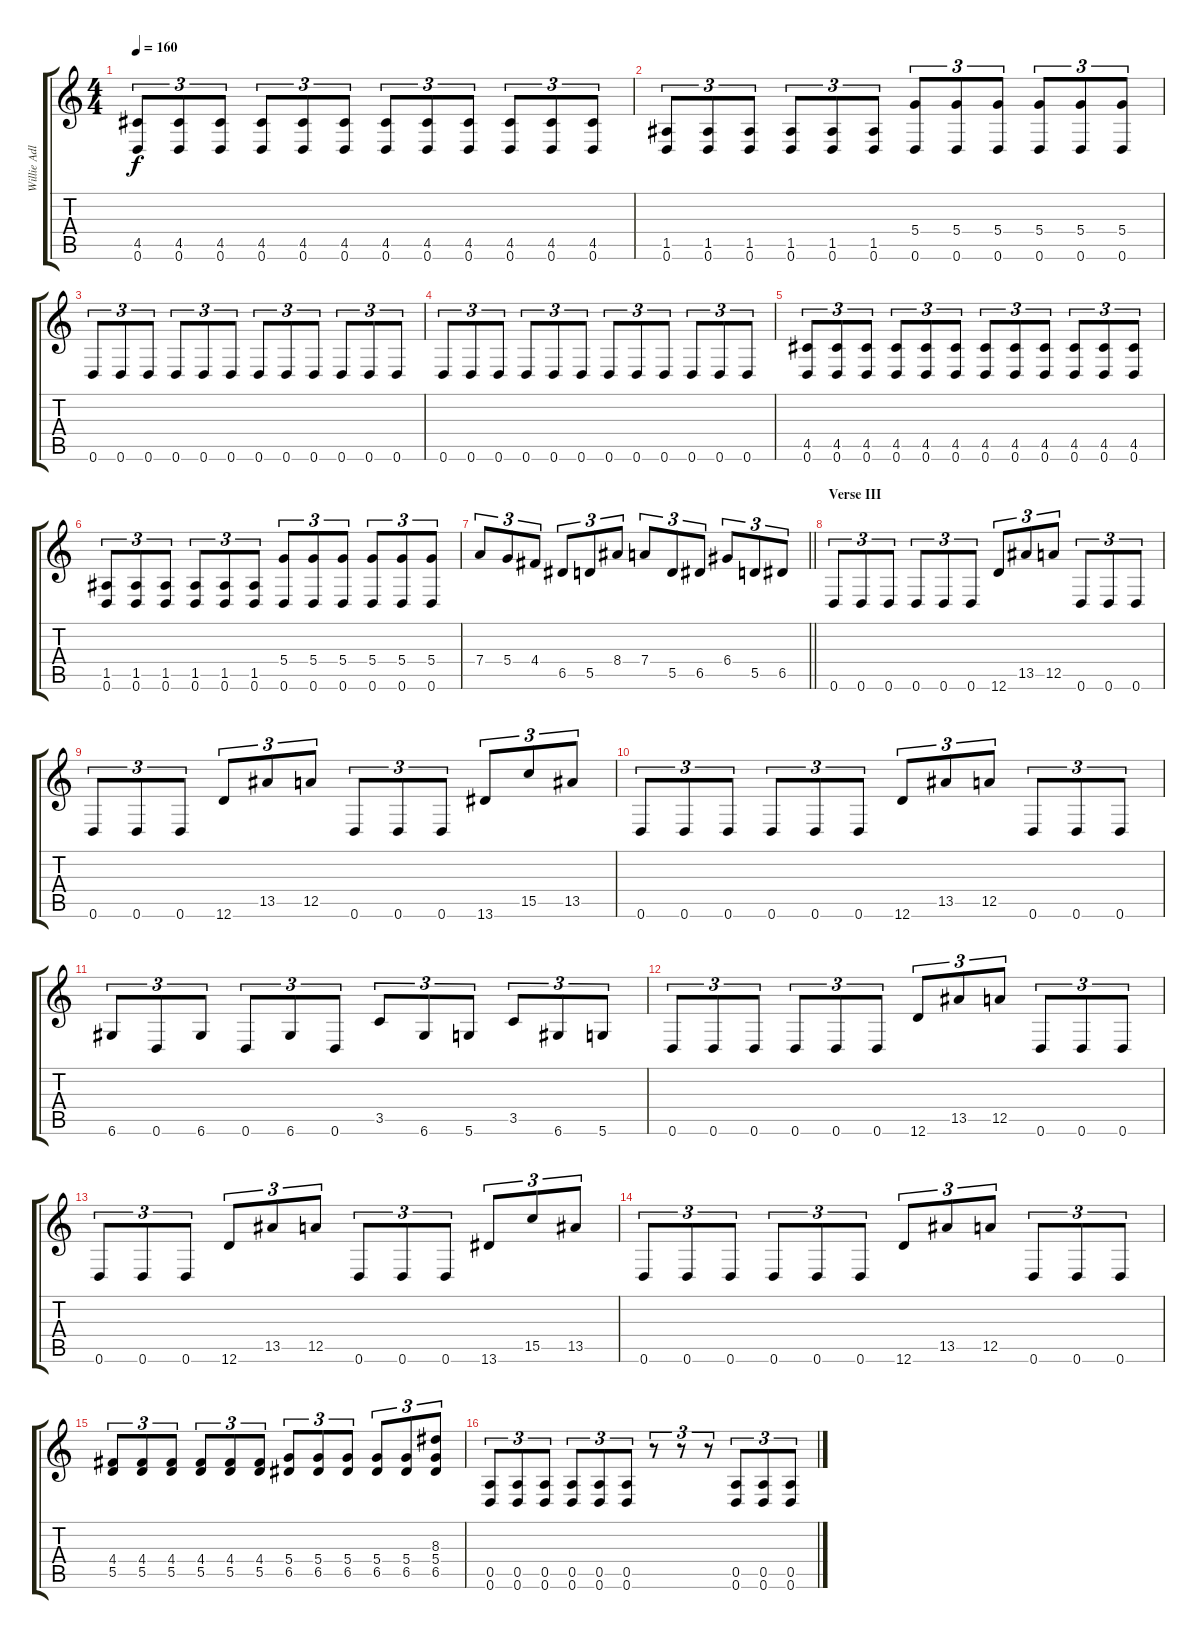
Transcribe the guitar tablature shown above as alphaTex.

\track ("Willie Adler" "Willie Adl") {instrument distortionguitar}
\staff {score tabs}
\tuning (E4 B3 G3 D3 A2 D2) {hide}
\ts (4 4)
\tempo 160
\clef g2
\ks c
(4.5 0.6).8{tu (3 2) dy f} (4.5 0.6).8{tu (3 2)} (4.5 0.6).8{tu (3 2)} (4.5 0.6).8{tu (3 2)} (4.5 0.6).8{tu (3 2)} (4.5 0.6).8{tu (3 2)} (4.5 0.6).8{tu (3 2)} (4.5 0.6).8{tu (3 2)} (4.5 0.6).8{tu (3 2)} (4.5 0.6).8{tu (3 2)} (4.5 0.6).8{tu (3 2)} (4.5 0.6).8{tu (3 2)} |
(1.5 0.6).8{tu (3 2)} (1.5 0.6).8{tu (3 2)} (1.5 0.6).8{tu (3 2)} (1.5 0.6).8{tu (3 2)} (1.5 0.6).8{tu (3 2)} (1.5 0.6).8{tu (3 2)} (5.4 0.6).8{tu (3 2)} (5.4 0.6).8{tu (3 2)} (5.4 0.6).8{tu (3 2)} (5.4 0.6).8{tu (3 2)} (5.4 0.6).8{tu (3 2)} (5.4 0.6).8{tu (3 2)} |
0.6.8{tu (3 2)} 0.6.8{tu (3 2)} 0.6.8{tu (3 2)} 0.6.8{tu (3 2)} 0.6.8{tu (3 2)} 0.6.8{tu (3 2)} 0.6.8{tu (3 2)} 0.6.8{tu (3 2)} 0.6.8{tu (3 2)} 0.6.8{tu (3 2)} 0.6.8{tu (3 2)} 0.6.8{tu (3 2)} |
0.6.8{tu (3 2)} 0.6.8{tu (3 2)} 0.6.8{tu (3 2)} 0.6.8{tu (3 2)} 0.6.8{tu (3 2)} 0.6.8{tu (3 2)} 0.6.8{tu (3 2)} 0.6.8{tu (3 2)} 0.6.8{tu (3 2)} 0.6.8{tu (3 2)} 0.6.8{tu (3 2)} 0.6.8{tu (3 2)} |
(4.5 0.6).8{tu (3 2)} (4.5 0.6).8{tu (3 2)} (4.5 0.6).8{tu (3 2)} (4.5 0.6).8{tu (3 2)} (4.5 0.6).8{tu (3 2)} (4.5 0.6).8{tu (3 2)} (4.5 0.6).8{tu (3 2)} (4.5 0.6).8{tu (3 2)} (4.5 0.6).8{tu (3 2)} (4.5 0.6).8{tu (3 2)} (4.5 0.6).8{tu (3 2)} (4.5 0.6).8{tu (3 2)} |
(1.5 0.6).8{tu (3 2)} (1.5 0.6).8{tu (3 2)} (1.5 0.6).8{tu (3 2)} (1.5 0.6).8{tu (3 2)} (1.5 0.6).8{tu (3 2)} (1.5 0.6).8{tu (3 2)} (5.4 0.6).8{tu (3 2)} (5.4 0.6).8{tu (3 2)} (5.4 0.6).8{tu (3 2)} (5.4 0.6).8{tu (3 2)} (5.4 0.6).8{tu (3 2)} (5.4 0.6).8{tu (3 2)} |
\barLineRight lightlight
7.4.8{tu (3 2)} 5.4.8{tu (3 2)} 4.4.8{tu (3 2)} 6.5.8{tu (3 2)} 5.5.8{tu (3 2)} 8.4.8{tu (3 2)} 7.4.8{tu (3 2)} 5.5.8{tu (3 2)} 6.5.8{tu (3 2)} 6.4.8{tu (3 2)} 5.5.8{tu (3 2)} 6.5.8{tu (3 2)} |
\section ("" "Verse III")
0.6.8{tu (3 2)} 0.6.8{tu (3 2)} 0.6.8{tu (3 2)} 0.6.8{tu (3 2)} 0.6.8{tu (3 2)} 0.6.8{tu (3 2)} 12.6.8{tu (3 2)} 13.5.8{tu (3 2)} 12.5.8{tu (3 2)} 0.6.8{tu (3 2)} 0.6.8{tu (3 2)} 0.6.8{tu (3 2)} |
0.6.8{tu (3 2)} 0.6.8{tu (3 2)} 0.6.8{tu (3 2)} 12.6.8{tu (3 2)} 13.5.8{tu (3 2)} 12.5.8{tu (3 2)} 0.6.8{tu (3 2)} 0.6.8{tu (3 2)} 0.6.8{tu (3 2)} 13.6.8{tu (3 2)} 15.5.8{tu (3 2)} 13.5.8{tu (3 2)} |
0.6.8{tu (3 2)} 0.6.8{tu (3 2)} 0.6.8{tu (3 2)} 0.6.8{tu (3 2)} 0.6.8{tu (3 2)} 0.6.8{tu (3 2)} 12.6.8{tu (3 2)} 13.5.8{tu (3 2)} 12.5.8{tu (3 2)} 0.6.8{tu (3 2)} 0.6.8{tu (3 2)} 0.6.8{tu (3 2)} |
6.6.8{tu (3 2)} 0.6.8{tu (3 2)} 6.6.8{tu (3 2)} 0.6.8{tu (3 2)} 6.6.8{tu (3 2)} 0.6.8{tu (3 2)} 3.5.8{tu (3 2)} 6.6.8{tu (3 2)} 5.6.8{tu (3 2)} 3.5.8{tu (3 2)} 6.6.8{tu (3 2)} 5.6.8{tu (3 2)} |
0.6.8{tu (3 2)} 0.6.8{tu (3 2)} 0.6.8{tu (3 2)} 0.6.8{tu (3 2)} 0.6.8{tu (3 2)} 0.6.8{tu (3 2)} 12.6.8{tu (3 2)} 13.5.8{tu (3 2)} 12.5.8{tu (3 2)} 0.6.8{tu (3 2)} 0.6.8{tu (3 2)} 0.6.8{tu (3 2)} |
0.6.8{tu (3 2)} 0.6.8{tu (3 2)} 0.6.8{tu (3 2)} 12.6.8{tu (3 2)} 13.5.8{tu (3 2)} 12.5.8{tu (3 2)} 0.6.8{tu (3 2)} 0.6.8{tu (3 2)} 0.6.8{tu (3 2)} 13.6.8{tu (3 2)} 15.5.8{tu (3 2)} 13.5.8{tu (3 2)} |
0.6.8{tu (3 2)} 0.6.8{tu (3 2)} 0.6.8{tu (3 2)} 0.6.8{tu (3 2)} 0.6.8{tu (3 2)} 0.6.8{tu (3 2)} 12.6.8{tu (3 2)} 13.5.8{tu (3 2)} 12.5.8{tu (3 2)} 0.6.8{tu (3 2)} 0.6.8{tu (3 2)} 0.6.8{tu (3 2)} |
(4.4 5.5).8{tu (3 2)} (4.4 5.5).8{tu (3 2)} (4.4 5.5).8{tu (3 2)} (4.4 5.5).8{tu (3 2)} (4.4 5.5).8{tu (3 2)} (4.4 5.5).8{tu (3 2)} (5.4 6.5).8{tu (3 2)} (5.4 6.5).8{tu (3 2)} (5.4 6.5).8{tu (3 2)} (5.4 6.5).8{tu (3 2)} (5.4 6.5).8{tu (3 2)} (8.3 5.4 6.5).8{tu (3 2)} |
(0.5 0.6).8{tu (3 2)} (0.5 0.6).8{tu (3 2)} (0.5 0.6).8{tu (3 2)} (0.5 0.6).8{tu (3 2)} (0.5 0.6).8{tu (3 2)} (0.5 0.6).8{tu (3 2)} r.8{tu (3 2)} r.8{tu (3 2)} r.8{tu (3 2)} (0.5 0.6).8{tu (3 2)} (0.5 0.6).8{tu (3 2)} (0.5 0.6).8{tu (3 2)}
